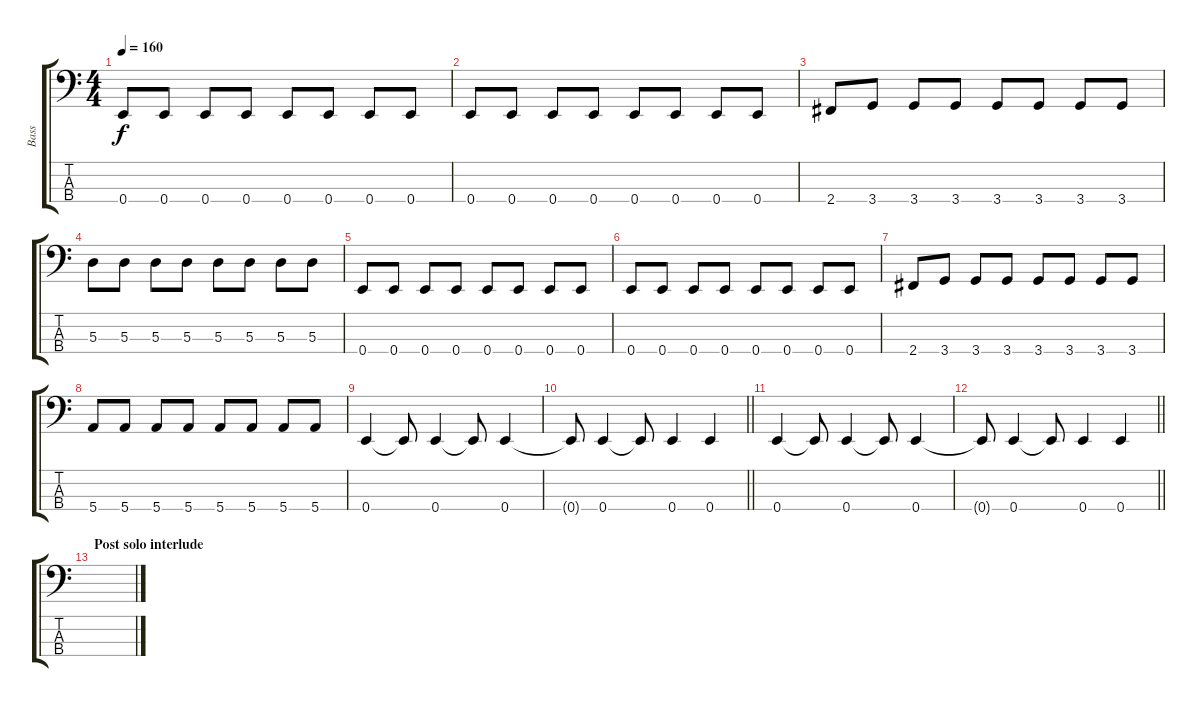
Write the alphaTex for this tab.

\track ("Bass" "Bass") {instrument electricbassfinger}
\staff {score tabs}
\tuning (G2 D2 A1 E1) {hide}
\ts (4 4)
\tempo 160
\clef f4
\ks c
0.4.8{dy f} 0.4.8 0.4.8 0.4.8 0.4.8 0.4.8 0.4.8 0.4.8 |
0.4.8 0.4.8 0.4.8 0.4.8 0.4.8 0.4.8 0.4.8 0.4.8 |
2.4.8 3.4.8 3.4.8 3.4.8 3.4.8 3.4.8 3.4.8 3.4.8 |
5.3.8 5.3.8 5.3.8 5.3.8 5.3.8 5.3.8 5.3.8 5.3.8 |
0.4.8 0.4.8 0.4.8 0.4.8 0.4.8 0.4.8 0.4.8 0.4.8 |
0.4.8 0.4.8 0.4.8 0.4.8 0.4.8 0.4.8 0.4.8 0.4.8 |
2.4.8 3.4.8 3.4.8 3.4.8 3.4.8 3.4.8 3.4.8 3.4.8 |
5.4.8 5.4.8 5.4.8 5.4.8 5.4.8 5.4.8 5.4.8 5.4.8 |
0.4.4 0.4{t}.8 0.4.4 0.4{t}.8 0.4.4 |
\barLineRight lightlight
0.4{t}.8 0.4.4 0.4{t}.8 0.4.4 0.4.4 |
0.4.4 0.4{t}.8 0.4.4 0.4{t}.8 0.4.4 |
\barLineRight lightlight
0.4{t}.8 0.4.4 0.4{t}.8 0.4.4 0.4.4 |
\section ("" "Post solo interlude")
